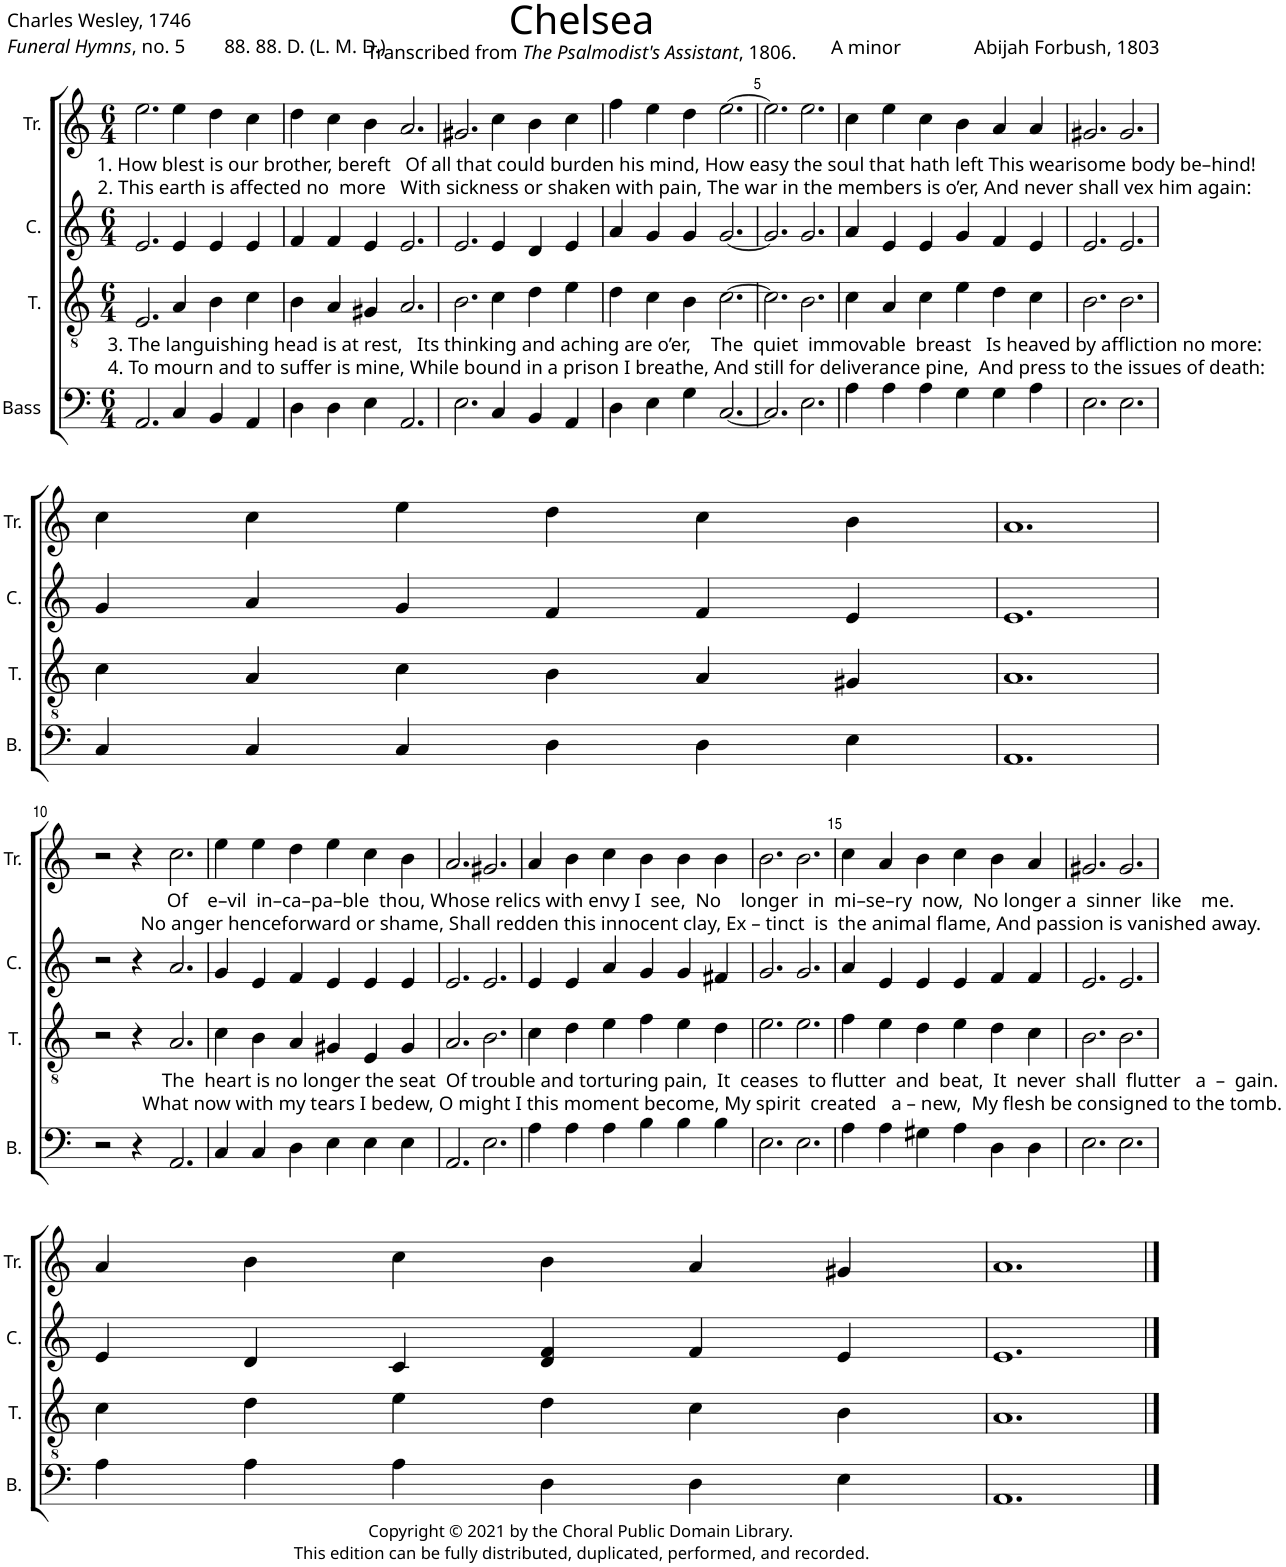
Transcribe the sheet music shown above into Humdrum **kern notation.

**kern	**kern	**kern	**kern
*part4	*part3	*part2	*part1
*staff4	*staff3	*staff2	*staff1
*I"Bass	*I"T.	*I"C.	*I"Tr.
*I'B.	*I'T.	*I'C.	*I'Tr.
*clefF4	*clefGv2	*clefG2	*clefG2
*k[]	*k[]	*k[]	*k[]
*M6/4	*M6/4	*M6/4	*M6/4
=1	=1	=1	=1
!	!	!	!LO:TX:b:t=1. How blest is our brother, bereft   Of all that could burden his mind, How easy the soul that hath left This wearisome body be–hind!
!	!	!	!LO:TX:b:t=2. This earth is affected no  more   With sickness or shaken with pain, The war in the members is o’er, And never shall vex him again&colon;
!	!LO:TX:b:t=3. The languishing head is at rest,   Its thinking and aching are o’er,    The  quiet  immovable  breast   Is heaved by affliction no more&colon;	!	!
!	!LO:TX:b:t=4. To mourn and to suffer is mine, While bound in a prison I breathe, And still for deliverance pine,  And press to the issues of death&colon;	!	!
2.AA/	2.E/	2.e/	2.ee\
4C/	4A/	4e/	4ee\
4BB/	4B\	4e/	4dd\
4AA/	4c\	4e/	4cc\
=2	=2	=2	=2
4D\	4B\	4f/	4dd\
4D\	4A/	4f/	4cc\
4E\	4G#X/	4e/	4b\
2.AA/	2.A/	2.e/	2.a/
=3	=3	=3	=3
2.E\	2.B\	2.e/	2.g#X/
4C/	4c\	4e/	4cc\
4BB/	4d\	4d/	4b\
4AA/	4e\	4e/	4cc\
=4	=4	=4	=4
4D\	4d\	4a/	4ff\
4E\	4c\	4g/	4ee\
4G\	4B\	4g/	4dd\
[2.C/	[2.c\	[2.g/	[2.ee\
=5	=5	=5	=5
2.C/]	2.c\]	2.g/]	2.ee\]
2.E\	2.B\	2.g/	2.ee\
=6	=6	=6	=6
4A\	4c\	4a/	4cc\
4A\	4A/	4e/	4ee\
4A\	4c\	4e/	4cc\
4G\	4e\	4g/	4b\
4G\	4d\	4f/	4a/
4A\	4c\	4e/	4a/
=7	=7	=7	=7
2.E\	2.B\	2.e/	2.g#X/
2.E\	2.B\	2.e/	2.g#/
!!LO:LB:g=z
=8	=8	=8	=8
4C/	4c\	4g/	4cc\
4C/	4A/	4a/	4cc\
4C/	4c\	4g/	4ee\
4D\	4B\	4f/	4dd\
4D\	4A/	4f/	4cc\
4E\	4G#X/	4e/	4b\
=9	=9	=9	=9
1.AA	1.A	1.e	1.a
!!LO:LB:g=z
=10	=10	=10	=10
2r	2r	2r	2r
4r	4r	4r	4r
!	!	!	!LO:TX:b:t=Of    e–vil  in–ca–pa–ble  thou, Whose relics with envy I  see,  No    longer  in  mi–se–ry  now,  No longer a  sinner  like    me.
!	!	!	!LO:TX:b:t=No anger henceforward or shame, Shall redden this innocent clay, Ex – tinct  is  the animal flame, And passion is vanished away.
!	!LO:TX:b:t=The  heart is no longer the seat  Of trouble and torturing pain,  It  ceases  to flutter  and  beat,  It  never  shall  flutter   a  –  gain.	!	!
!	!LO:TX:b:t=What now with my tears I bedew, O might I this moment become, My spirit  created   a – new,  My flesh be consigned to the tomb.	!	!
2.AA/	2.A/	2.a/	2.cc\
=11	=11	=11	=11
4C/	4c\	4g/	4ee\
4C/	4B\	4e/	4ee\
4D\	4A/	4f/	4dd\
4E\	4G#X/	4e/	4ee\
4E\	4E/	4e/	4cc\
4E\	4G#/	4e/	4b\
=12	=12	=12	=12
2.AA/	2.A/	2.e/	2.a/
2.E\	2.B\	2.e/	2.g#X/
=13	=13	=13	=13
4A\	4c\	4e/	4a/
4A\	4d\	4e/	4b\
4A\	4e\	4a/	4cc\
4B\	4f\	4g/	4b\
4B\	4e\	4g/	4b\
4B\	4d\	4f#X/	4b\
=14	=14	=14	=14
2.E\	2.e\	2.g/	2.b\
2.E\	2.e\	2.g/	2.b\
=15	=15	=15	=15
4A\	4f\	4a/	4cc\
4A\	4e\	4e/	4a/
4G#X\	4d\	4e/	4b\
4A\	4e\	4e/	4cc\
4D\	4d\	4f/	4b\
4D\	4c\	4f/	4a/
=16	=16	=16	=16
2.E\	2.B\	2.e/	2.g#X/
2.E\	2.B\	2.e/	2.g#/
!!LO:LB:g=z
=17	=17	=17	=17
4A\	4c\	4e/	4a/
4A\	4d\	4d/	4b\
4A\	4e\	4c/	4cc\
4D\	4d\	4d/ 4f/	4b\
4D\	4c\	4f/	4a/
4E\	4B\	4e/	4g#X/
=18	=18	=18	=18
1.AA	1.A	1.e	1.a
==	==	==	==
*-	*-	*-	*-
